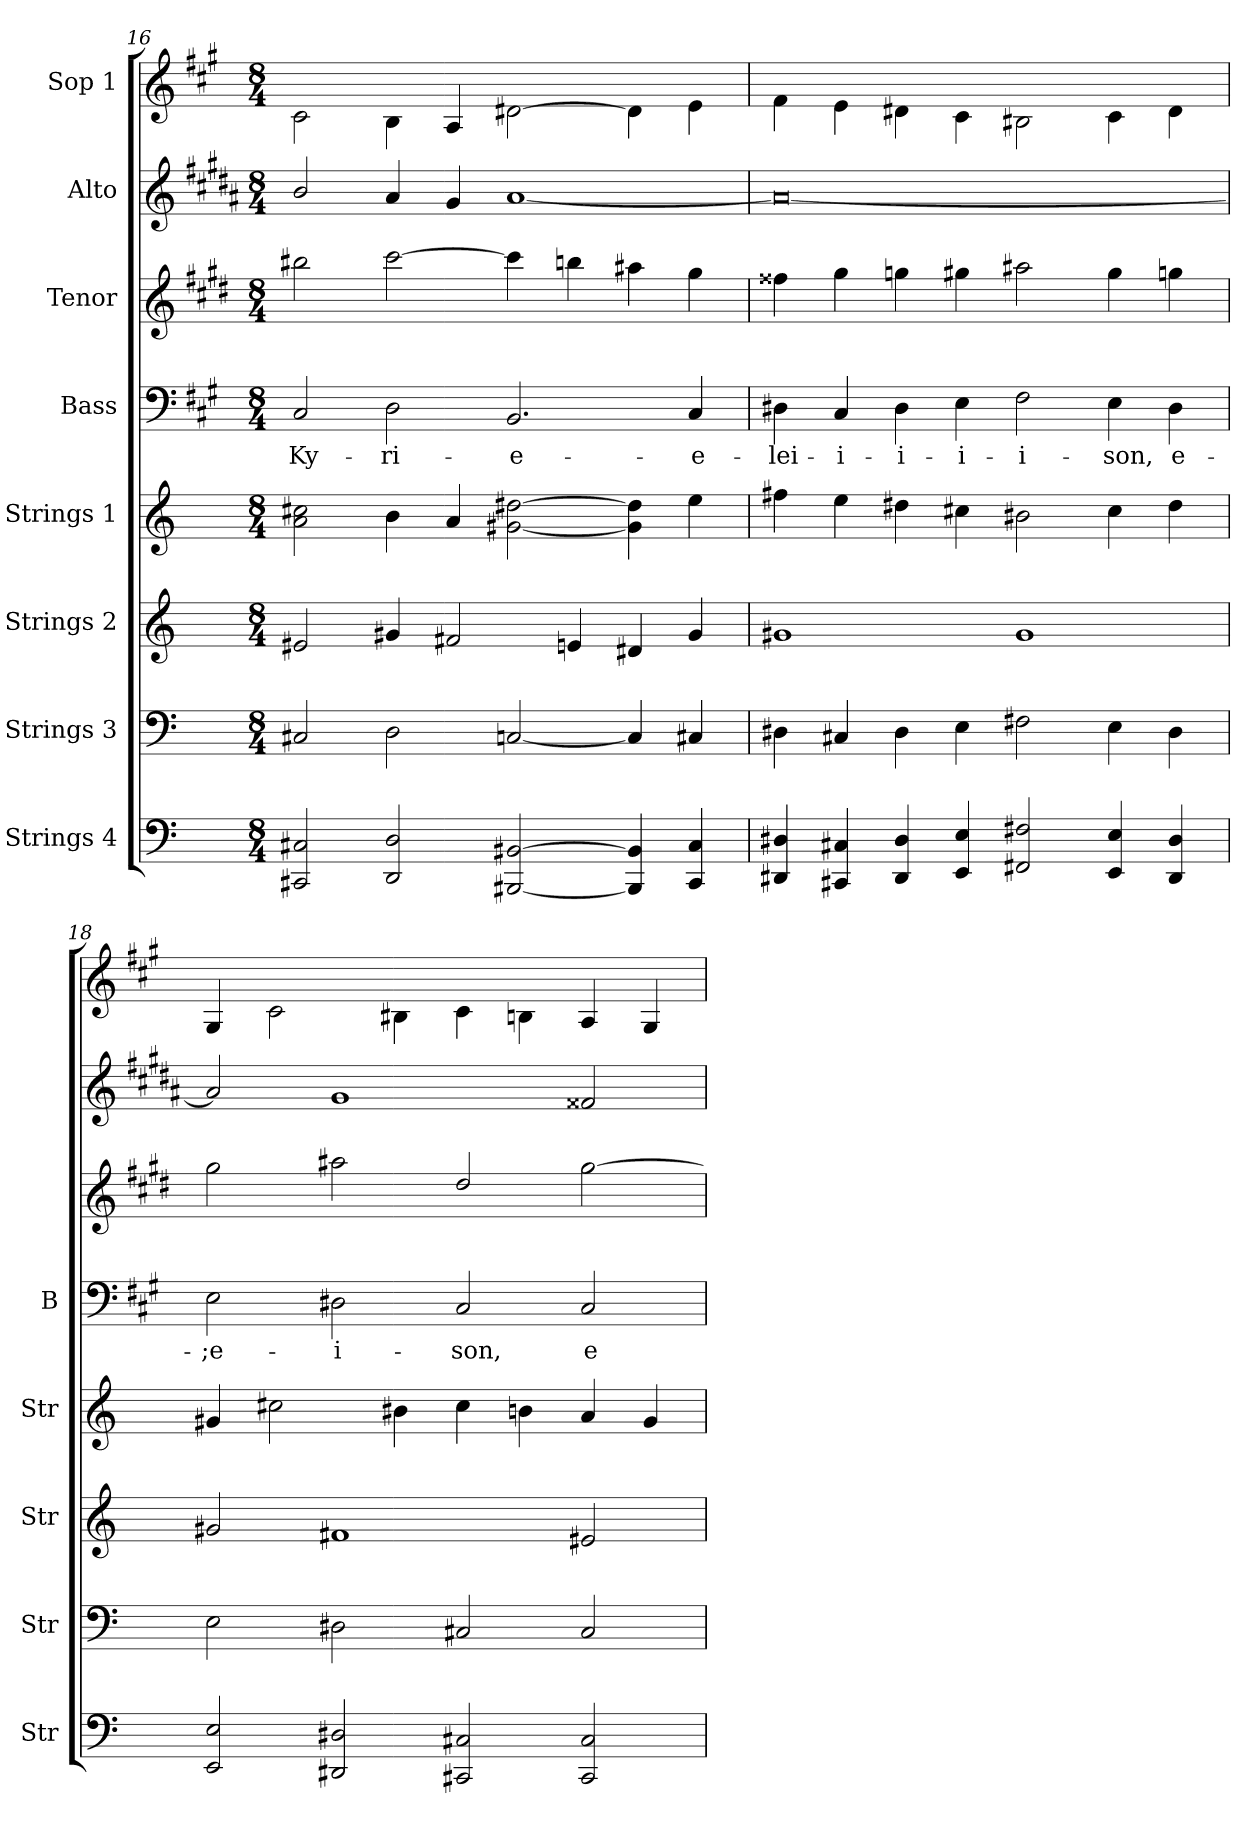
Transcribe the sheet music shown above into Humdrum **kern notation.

**kern	**kern	**kern	**kern	**kern	**text	**kern	**kern	**kern
*part8	*part7	*part6	*part5	*part4	*part4	*part3	*part2	*part1
*staff8	*staff7	*staff6	*staff5	*staff4	*staff4	*staff3	*staff2	*staff1
*I"Strings 4	*I"Strings 3	*I"Strings 2	*I"Strings 1	*I"Bass	*	*I"Tenor	*I"Alto	*I"Sop 1
*I'Str	*I'Str	*I'Str	*I'Str	*I'B	*	*	*	*
!!LO:PB:g=z
*clefF4	*clefF4	*clefG2	*clefG2	*clefF4	*	*clefG2	*clefG2	*clefG2
*	*	*	*	*	*	*ITrd4c7	*ITrd1c2	*ITrd-7c-12
*k[]	*k[]	*k[]	*k[]	*k[f#c#g#]	*	*k[f#c#g#]	*k[f#c#g#]	*k[f#c#g#]
*C:	*C:	*C:	*C:	*A:	*	*A:	*A:	*A:
*M8/4	*M8/4	*M8/4	*M8/4	*M8/4	*	*M8/4	*M8/4	*M8/4
=16	=16	=16	=16	=16	=16	=16	=16	=16
2CC#X/ 2C#X/	2C#X/	2e#X/	2a\ 2cc#X\	2C#/	Ky-	2ee#X\	2a/	2cc#\
2DD/ 2D/	2D\	4g#X/	4b\	2D\	-ri-	[2ff#\	4g#/	4b\
.	.	2f#X/	4a/	.	.	.	4f#/	4a/
[2BBB#X/ [2BB#X/	[2Cn/	.	[2g#X\ [2dd#X\	2.BB/	-e-	4ff#\]	[1g#	[2dd#X\
.	.	4en/	.	.	.	4een\	.	.
4BBB#/] 4BB#/]	4C/]	4d#X/	4g#\] 4dd#\]	.	.	4dd#X\	.	4dd#\]
4CC#/ 4C#/	4C#X/	4g#/	4ee\	4C#/	-e-	4cc#\	.	4ee\
=17	=17	=17	=17	=17	=17	=17	=17	=17
4DD#X/ 4D#X/	4D#X\	1g#X	4ff#X\	4D#X\	-lei-	4b#X\	0g#_	4ff#\
4CC#X/ 4C#X/	4C#X/	.	4ee\	4C#/	-i-	4cc#\	.	4ee\
4DD#/ 4D#/	4D#\	.	4dd#X\	4D#\	-i-	4ccn\	.	4dd#X\
4EE/ 4E/	4E\	.	4cc#X\	4E\	-i-	4cc#X\	.	4cc#\
2FF#X/ 2F#X/	2F#X\	1g#	2b#X\	2F#\	-i-	2dd#X\	.	2b#X\
4EE/ 4E/	4E\	.	4cc#\	4E\	-son,	4cc#\	.	4cc#\
4DD#/ 4D#/	4D#\	.	4dd#\	4D#\	e-	4ccn\	.	4dd#\
=18	=18	=18	=18	=18	=18	=18	=18	=18
2EE/ 2E/	2E\	2g#X/	4g#X/	2E\	-;e-	2cc#\	2g#/]	4g#/
.	.	.	2cc#X\	.	.	.	.	2cc#\
2DD#X/ 2D#X/	2D#X\	1f#X	.	2D#X\	-i-	2dd#X\	1f#	.
.	.	.	4b#X\	.	.	.	.	4b#X\
2CC#X/ 2C#X/	2C#X/	.	4cc#\	2C#/	-son,	2g#/	.	4cc#\
.	.	.	4bn\	.	.	.	.	4bn\
2CC#/ 2C#/	2C#/	2e#X/	4a/	2C#/	e-	[2cc#\	2e#X/	4a/
.	.	.	4g#/	.	.	.	.	4g#/
=	=	=	=	=	=	=	=	=
*-	*-	*-	*-	*-	*-	*-	*-	*-
